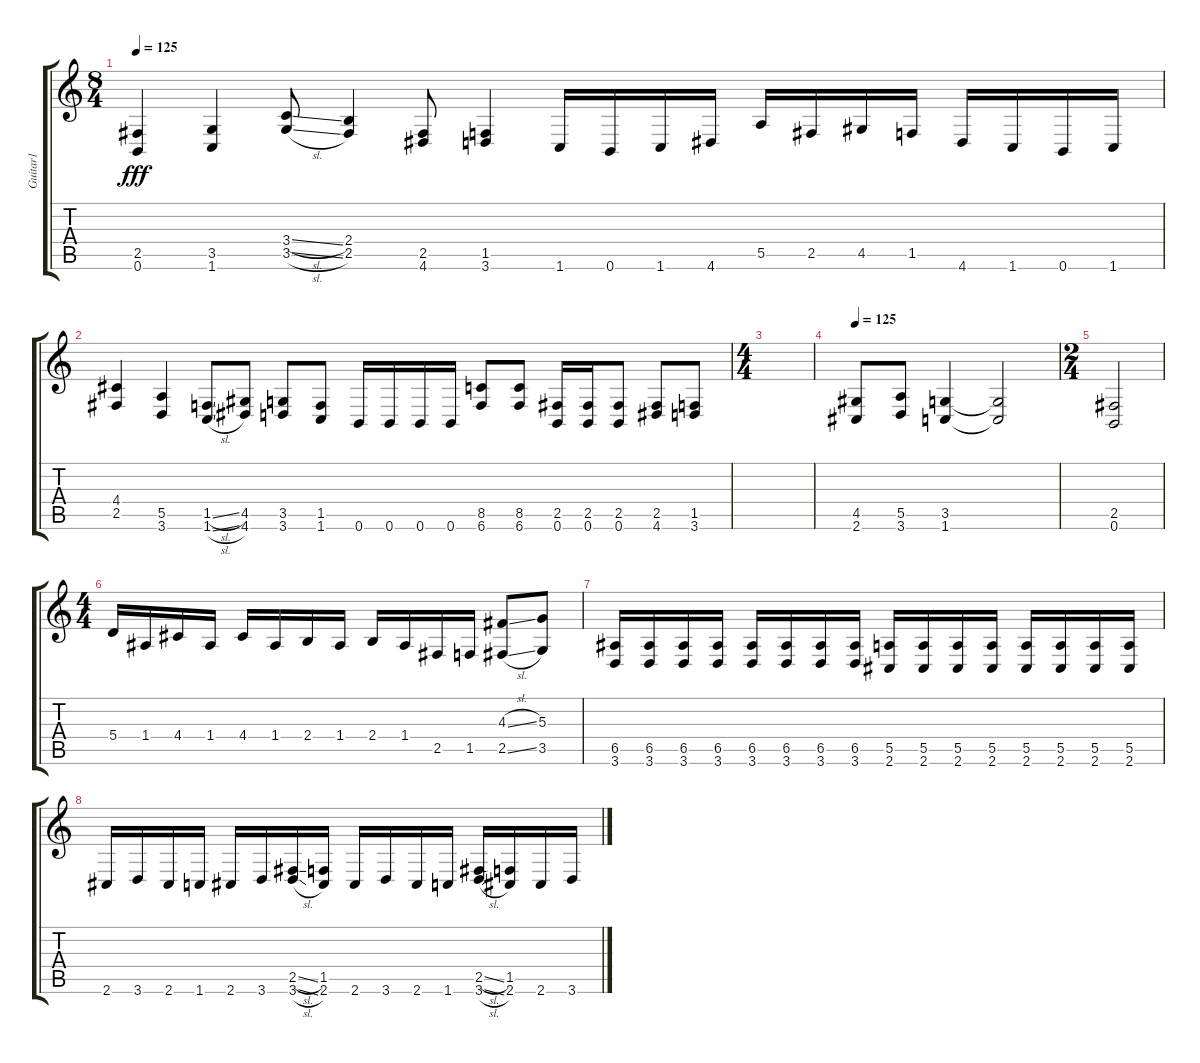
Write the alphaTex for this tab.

\track ("Guitar1" "Guitar1") {instrument distortionguitar}
\staff {score tabs}
\tuning (B3 Gb3 D3 A2 E2 B1) {hide}
\ts (8 4)
\tempo 125
\clef g2
\ks c
(2.5 0.6).4{dy fff} (3.5 1.6).4 (3.4{sl} 3.5{sl}).8 (2.4 2.5).4 (2.5 4.6).8 (1.5 3.6).4 1.6.16 0.6.16 1.6.16 4.6.16 5.5.16 2.5.16 4.5.16 1.5.16 4.6.16 1.6.16 0.6.16 1.6.16 |
(4.4 2.5).4 (5.5 3.6).4 (1.5{sl} 1.6{sl}).8 (4.5 4.6).8 (3.5 3.6).8 (1.5 1.6).8 0.6.16 0.6.16 0.6.16 0.6.16 (8.5 6.6).8 (8.5 6.6).8 (2.5 0.6).16 (2.5 0.6).16 (2.5 0.6).8 (2.5 4.6).8 (1.5 3.6).8 |
\ts (4 4)
|
\tempo 125
(4.5 2.6).8 (5.5 3.6).8 (3.5 1.6).4 (3.5{t} 1.6{t}).2 |
\ts (2 4)
(2.5 0.6).2 |
\ts (4 4)
5.4.16 1.4.16 4.4.16 1.4.16 4.4.16 1.4.16 2.4.16 1.4.16 2.4.16 1.4.16 2.5.16 1.5.16 (4.3{sl} 2.5{sl}).8 (5.3 3.5).8 |
(6.5 3.6).16 (6.5 3.6).16 (6.5 3.6).16 (6.5 3.6).16 (6.5 3.6).16 (6.5 3.6).16 (6.5 3.6).16 (6.5 3.6).16 (5.5 2.6).16 (5.5 2.6).16 (5.5 2.6).16 (5.5 2.6).16 (5.5 2.6).16 (5.5 2.6).16 (5.5 2.6).16 (5.5 2.6).16 |
2.6.16 3.6.16 2.6.16 1.6.16 2.6.16 3.6.16 (2.5{sl} 3.6{sl}).16 (1.5 2.6).16 2.6.16 3.6.16 2.6.16 1.6.16 (2.5{sl} 3.6{sl}).16 (1.5 2.6).16 2.6.16 3.6.16
